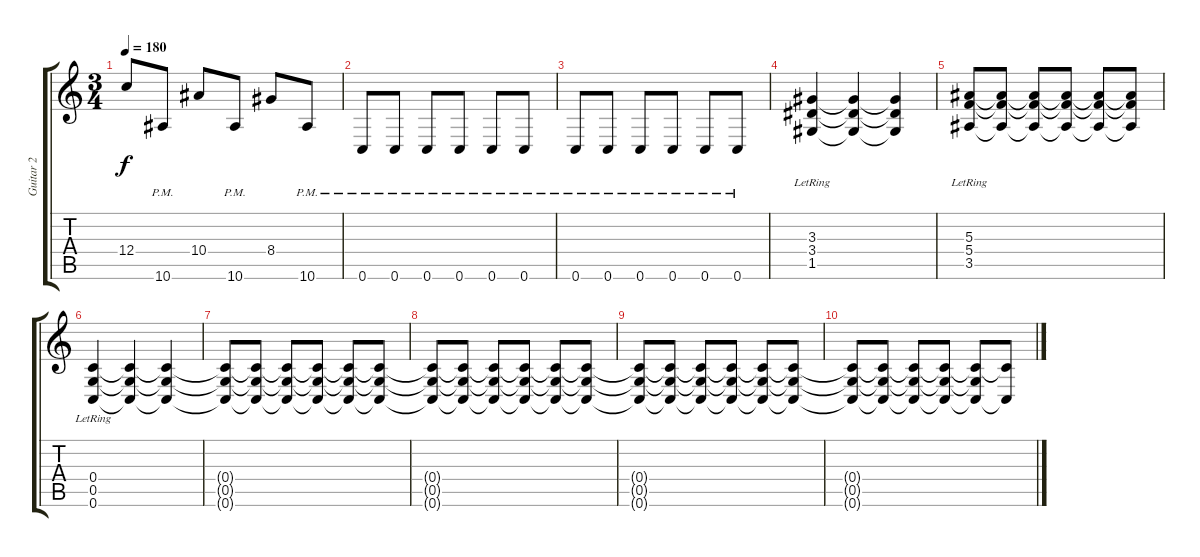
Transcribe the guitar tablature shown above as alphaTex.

\track ("Guitar 2" "Guitar 2") {instrument distortionguitar}
\staff {score tabs}
\tuning (D4 A3 F3 C3 G2 C2) {hide}
\ts (3 4)
\tempo 180
\clef g2
\ks c
12.4.8{dy f} 10.6{pm}.8 10.4.8 10.6{pm}.8 8.4.8 10.6{pm}.8 |
0.6{pm}.8 0.6{pm}.8 0.6{pm}.8 0.6{pm}.8 0.6{pm}.8 0.6{pm}.8 |
0.6{pm}.8 0.6{pm}.8 0.6{pm}.8 0.6{pm}.8 0.6{pm}.8 0.6{pm}.8 |
(3.3{lr} 3.4{lr} 1.5{lr}).4 (3.3{t} 3.4{t} 1.5{t}).4 (3.3{t} 3.4{t} 1.5{t}).4 |
(5.3{lr} 5.4{lr} 3.5{lr}).8 (5.3{t} 5.4{t} 3.5{t}).8 (5.3{t} 5.4{t} 3.5{t}).8 (5.3{t} 5.4{t} 3.5{t}).8 (5.3{t} 5.4{t} 3.5{t}).8 (5.3{t} 5.4{t} 3.5{t}).8 |
(0.4{lr} 0.5{lr} 0.6{lr}).4 (0.4{t} 0.5{t} 0.6{t}).4 (0.4{t} 0.5{t} 0.6{t}).4 |
(0.4{t} 0.5{t} 0.6{t}).8 (0.4{t} 0.5{t} 0.6{t}).8 (0.4{t} 0.5{t} 0.6{t}).8 (0.4{t} 0.5{t} 0.6{t}).8 (0.4{t} 0.5{t} 0.6{t}).8 (0.4{t} 0.5{t} 0.6{t}).8 |
(0.4{t} 0.5{t} 0.6{t}).8 (0.4{t} 0.5{t} 0.6{t}).8 (0.4{t} 0.5{t} 0.6{t}).8 (0.4{t} 0.5{t} 0.6{t}).8 (0.4{t} 0.5{t} 0.6{t}).8 (0.4{t} 0.5{t} 0.6{t}).8 |
(0.4{t} 0.5{t} 0.6{t}).8 (0.4{t} 0.5{t} 0.6{t}).8 (0.4{t} 0.5{t} 0.6{t}).8 (0.4{t} 0.5{t} 0.6{t}).8 (0.4{t} 0.5{t} 0.6{t}).8 (0.4{t} 0.5{t} 0.6{t}).8 |
(0.4{t} 0.5{t} 0.6{t}).8 (0.4{t} 0.5{t} 0.6{t}).8 (0.4{t} 0.5{t} 0.6{t}).8 (0.4{t} 0.5{t} 0.6{t}).8 (0.4{t} 0.5{t} 0.6{t}).8 (0.4{t} 0.6{t}).8
